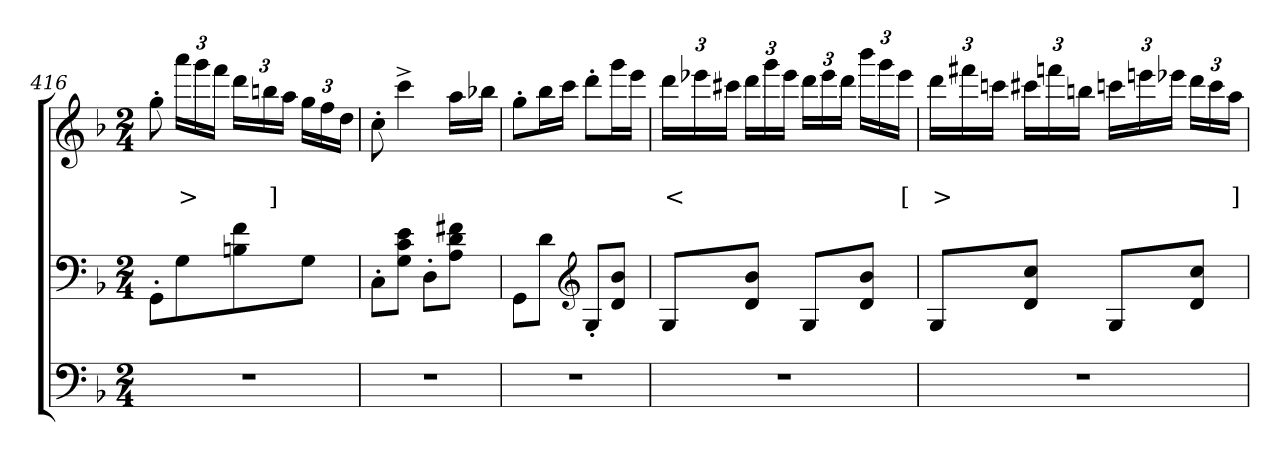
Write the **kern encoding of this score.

**kern	**kern	**kern	**text	**text
*part3	*part2	*part1	*part1	*part1
*staff3	*staff2	*staff1	*staff1	*staff1
*clefF4	*clefF4	*clefG2	*	*
*k[b-]	*k[b-]	*k[b-]	*	*
*M2/4	*M2/4	*M2/4	*	*
=416	=416	=416	=416	=416
2r	8GG'>L	8gg'>	.	.
.	8G	24aaaLL	.	>
.	.	24ggg	.	.
.	.	24fffJJ	.	.
.	8f 8Bn	24dddLL	.	.
.	.	24bbn	.	.
.	.	24aaJJ	.	]
.	8GJ	24ggLL	.	.
.	.	24ff	.	.
.	.	24ddJJ	.	.
=417	=417	=417	=417	=417
2r	8C'>L	8cc'>	.	.
.	8e 8c 8GJ	4ccc^>	.	.
.	8D'>L	.	.	.
.	8f#X 8d 8AJ	16aaLL	.	.
.	.	16bb-XJJ	.	.
=418	=418	=418	=418	=418
2r	8GGL	8gg'>L	.	.
.	8dJ	16bb-L	.	.
.	.	16cccJJ	.	.
*	*clefG2	*	*	*
.	8G'>L	8ddd'>L	.	.
.	8b- 8dJ	16gggL	.	.
.	.	16eeeJJ	.	.
=419	=419	=419	=419	=419
2r	8GL	24dddLL	.	<
.	.	24eee-X	.	.
.	.	24ccc#XJJ	.	.
.	8b- 8dJ	24dddLL	.	.
.	.	24ggg	.	.
.	.	24eee-JJ	.	.
.	8GL	24dddLL	.	.
.	.	24eee-	.	.
.	.	24dddJJ	.	.
.	8b- 8dJ	24bbb-LL	.	.
.	.	24ggg	.	.
.	.	24eee-JJ	.	[
=420	=420	=420	=420	=420
2r	8GL	24dddLL	.	>
.	.	24fff#X	.	.
.	.	24cccnJJ	.	.
.	8cc 8dJ	24ccc#XLL	.	.
.	.	24fffn	.	.
.	.	24bbnJJ	.	.
.	8GL	24cccnLL	.	.
.	.	24eeen	.	.
.	.	24eee-XJJ	.	.
.	8cc 8dJ	24dddLL	.	.
.	.	24ccc	.	.
.	.	24aaJJ	.	]
=	=	=	=	=
*-	*-	*-	*-	*-
